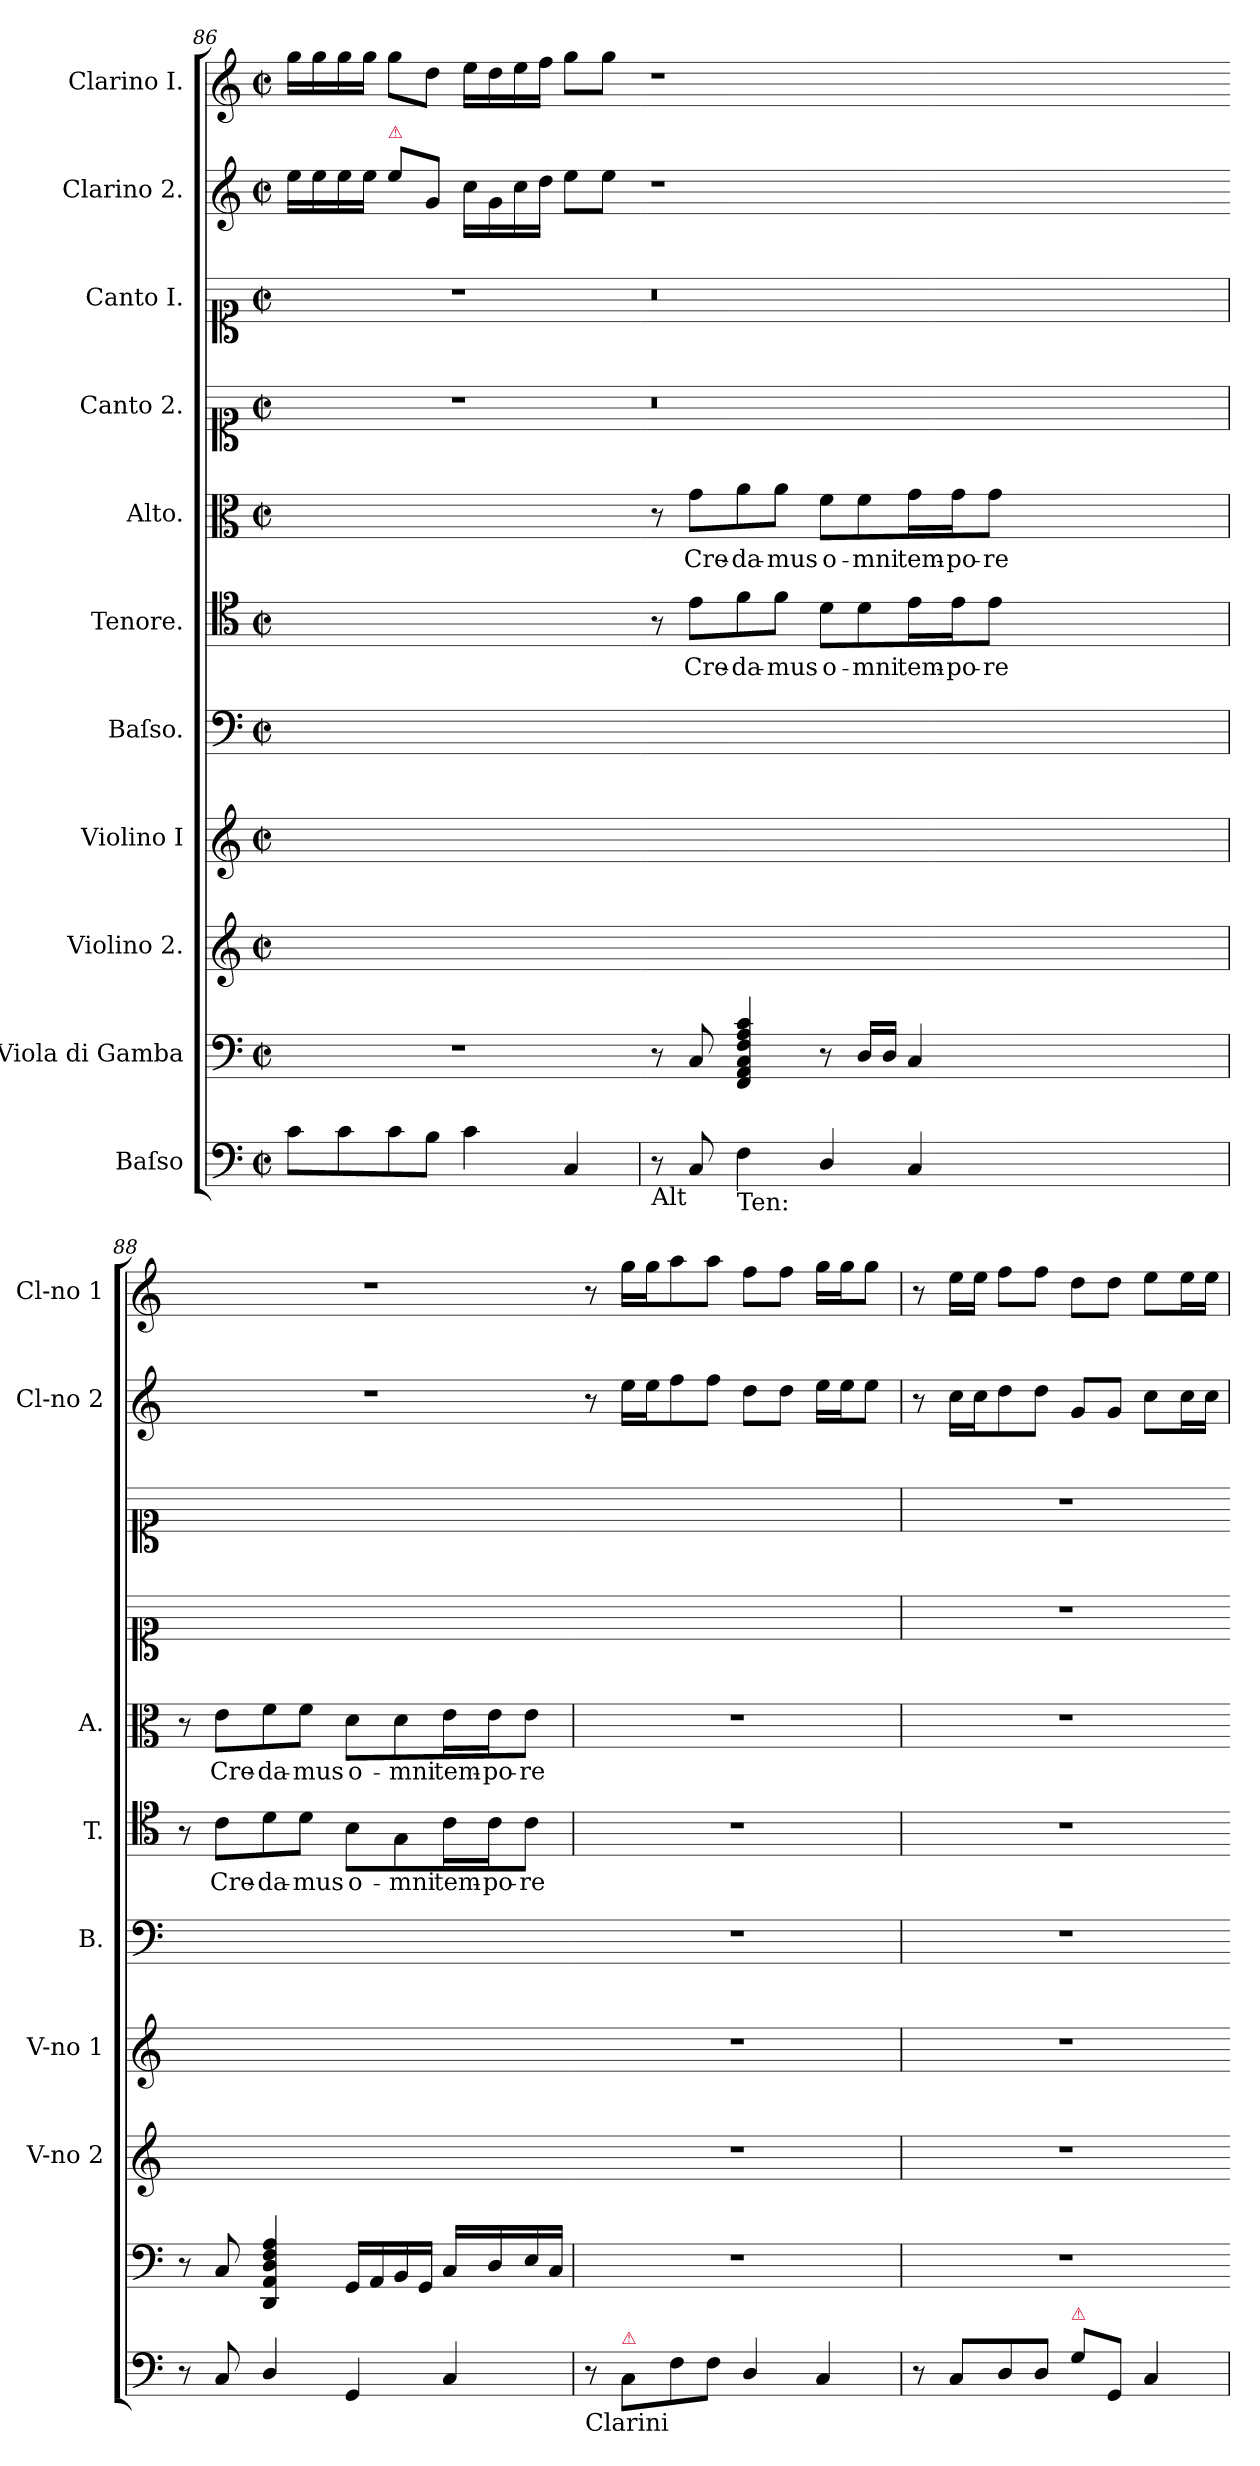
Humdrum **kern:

**kern	**kern	**kern	**kern	**kern	**kern	**text	**kern	**text	**kern	**kern	**kern	**kern
*part11	*part10	*part9	*part8	*part7	*part6	*part6	*part5	*part5	*part4	*part3	*part2	*part1
*staff11	*staff10	*staff9	*staff8	*staff7	*staff6	*staff6	*staff5	*staff5	*staff4	*staff3	*staff2	*staff1
*I"Baſso	*I"Viola di Gamba	*I"Violino 2.	*I"Violino I	*I"Baſso.	*I"Tenore.	*	*I"Alto.	*	*I"Canto 2.	*I"Canto I.	*I"Clarino 2.	*I"Clarino I.
*	*	*I'V-no 2	*I'V-no 1	*I'B.	*I'T.	*	*I'A.	*	*	*	*I'Cl-no 2	*I'Cl-no 1
*clefF4	*clefF4	*clefG2	*clefG2	*clefF4	*clefC4	*	*clefC3	*	*clefC1	*clefC1	*clefG2	*clefG2
*k[]	*k[]	*k[]	*k[]	*k[]	*k[]	*	*k[]	*	*k[]	*k[]	*k[]	*k[]
*C:	*C:	*C:	*C:	*C:	*C:	*	*C:	*	*C:	*C:	*C:	*C:
*M2/2	*M2/2	*M2/2	*M2/2	*M2/2	*M2/2	*	*M2/2	*	*M2/2	*M2/2	*M2/2	*M2/2
*met(c|)	*met(c|)	*met(c|)	*met(c|)	*met(c|)	*met(c|)	*	*met(c|)	*	*met(c|)	*met(c|)	*met(c|)	*met(c|)
=86	=86	=86	=86	=86	=86	=86	=86	=86	=86	=86	=86	=86
8c\L	1r	1ryy	1ryy	1ryy	1ryy	.	1ryy	.	1r	1r	16ee\LL	16gg\LL
.	.	.	.	.	.	.	.	.	.	.	16ee\	16gg\
8c\	.	.	.	.	.	.	.	.	.	.	16ee\	16gg\
.	.	.	.	.	.	.	.	.	.	.	16ee\JJ	16gg\JJ
!	!	!	!	!	!	!	!	!	!	!	!LO:TX:a:color=crimson:t=⚠	!
8c\	.	.	.	.	.	.	.	.	.	.	8ee\L	8gg\L
8B\J	.	.	.	.	.	.	.	.	.	.	8g/J	8dd\J
4c\	.	.	.	.	.	.	.	.	.	.	16cc\LL	16ee\LL
.	.	.	.	.	.	.	.	.	.	.	16g\	16dd\
.	.	.	.	.	.	.	.	.	.	.	16cc\	16ee\
.	.	.	.	.	.	.	.	.	.	.	16dd\JJ	16ff\JJ
4C/	.	.	.	.	.	.	.	.	.	.	8ee\L	8gg\L
.	.	.	.	.	.	.	.	.	.	.	8ee\J	8gg\J
=87	=87-	=87	=87	=87	=87-	=87-	=87-	=87-	=87	=87	=87-	=87-
!LO:TX:b:t=Alt	!	!	!	!	!	!	!	!	!	!	!	!
8r	8r	0.ryy	0.ryy	0.ryy	8r	.	8r	.	0.r	0.r	1r	1r
8C/	8C/	.	.	.	8e\L	Cre-	8g\L	-Cre-	.	.	.	.
!LO:TX:b:t=Ten&colon;	!	!	!	!	!	!	!	!	!	!	!	!
4F\	4FF/ 4AA/ 4C/ 4F/ 4A/ 4c/	.	.	.	8f\	-da-	8a\	-da-	.	.	.	.
.	.	.	.	.	8f\J	-mus	8a\J	-mus	.	.	.	.
4D/	8r	.	.	.	8d\L	o-	8f\L	o-	.	.	.	.
.	16D/LL	.	.	.	8d\	-mni	8f\	-mni	.	.	.	.
.	16D/JJ	.	.	.	.	.	.	.	.	.	.	.
4C/	4C/	.	.	.	16e\L	tem-	16g\L	tem-	.	.	.	.
.	.	.	.	.	16e\J	-po-	16g\J	-po-	.	.	.	.
.	.	.	.	.	8e\J	-re	8g\J	-re	.	.	.	.
0ryy	0ryy	.	.	.	0ryy	.	0ryy	.	.	.	0ryy	0ryy
=88	=88	=88	=88	=88	=88	=88-	=88	=88-	=88	=88	=88-	=88-
8r	8r	1ryy	1ryy	1ryy	8r	.	8r	.	1ryy	1ryy	1r	1r
!	!	!	!	!	!	!LO:LY:i	!	!LO:LY:i	!	!	!	!
8C/	8C/	.	.	.	8c\L	Cre-	8e\L	Cre-	.	.	.	.
!	!	!	!	!	!	!LO:LY:i	!	!LO:LY:i	!	!	!	!
4D/	4DD/ 4AA/ 4D/ 4F/ 4A/	.	.	.	8d\	-da-	8f\	-da-	.	.	.	.
!	!	!	!	!	!	!LO:LY:i	!	!LO:LY:i	!	!	!	!
.	.	.	.	.	8d\J	-mus	8f\J	-mus	.	.	.	.
!	!	!	!	!	!	!LO:LY:i	!	!LO:LY:i	!	!	!	!
4GG/	16GG/LL	.	.	.	8B\L	o-	8d\L	o-	.	.	.	.
.	16AA/	.	.	.	.	.	.	.	.	.	.	.
!	!	!	!	!	!	!LO:LY:i	!	!LO:LY:i	!	!	!	!
.	16BB/	.	.	.	8G\	-mni	8d\	-mni	.	.	.	.
.	16GG/JJ	.	.	.	.	.	.	.	.	.	.	.
!	!	!	!	!	!	!LO:LY:i	!	!LO:LY:i	!	!	!	!
4C/	16C/LL	.	.	.	16c\L	tem-	16e\L	tem-	.	.	.	.
!	!	!	!	!	!	!LO:LY:i	!	!LO:LY:i	!	!	!	!
.	16D/	.	.	.	16c\J	-po-	16e\J	-po-	.	.	.	.
!	!	!	!	!	!	!LO:LY:i	!	!LO:LY:i	!	!	!	!
.	16E/	.	.	.	8c\J	-re	8e\J	-re	.	.	.	.
.	16C/JJ	.	.	.	.	.	.	.	.	.	.	.
=89	=89	=89	=89	=89	=89	=89-	=89	=89-	=89	=89	=89-	=89-
!LO:TX:b:t=Clarini	!	!	!	!	!	!	!	!	!	!	!	!
8r	1r	1r	1r	1r	1r	.	1r	.	1ryy	1ryy	8r	8r
!LO:TX:a:color=crimson:t=⚠	!	!	!	!	!	!	!	!	!	!	!	!
8C/L	.	.	.	.	.	.	.	.	.	.	16ee\LL	16gg\LL
.	.	.	.	.	.	.	.	.	.	.	16ee\J	16gg\J
8F\	.	.	.	.	.	.	.	.	.	.	8ff\	8aa\
8F\J	.	.	.	.	.	.	.	.	.	.	8ff\J	8aa\J
4D/	.	.	.	.	.	.	.	.	.	.	8dd\L	8ff\L
.	.	.	.	.	.	.	.	.	.	.	8dd\J	8ff\J
4C/	.	.	.	.	.	.	.	.	.	.	16ee\LL	16gg\LL
.	.	.	.	.	.	.	.	.	.	.	16ee\J	16gg\J
.	.	.	.	.	.	.	.	.	.	.	8ee\J	8gg\J
=90	=90	=90	=90	=90	=90	=90	=90	=90	=90	=90	=90	=90
8r	1r	1r	1r	1r	1r	.	1r	.	1r	1r	8r	8r
8C/L	.	.	.	.	.	.	.	.	.	.	16cc\LL	16ee\LL
.	.	.	.	.	.	.	.	.	.	.	16cc\J	16ee\JJ
8D/	.	.	.	.	.	.	.	.	.	.	8dd\	8ff\L
8D/J	.	.	.	.	.	.	.	.	.	.	8dd\J	8ff\J
!LO:TX:a:color=crimson:t=⚠	!	!	!	!	!	!	!	!	!	!	!	!
8G\L	.	.	.	.	.	.	.	.	.	.	8g/L	8dd\L
8GG/J	.	.	.	.	.	.	.	.	.	.	8g/J	8dd\J
4C/	.	.	.	.	.	.	.	.	.	.	8cc\L	8ee\L
.	.	.	.	.	.	.	.	.	.	.	16cc\L	16ee\L
.	.	.	.	.	.	.	.	.	.	.	16cc\JJ	16ee\JJ
=	=-	=-	=-	=-	=-	=	=	=	=-	=-	=	=
*-	*-	*-	*-	*-	*-	*-	*-	*-	*-	*-	*-	*-
